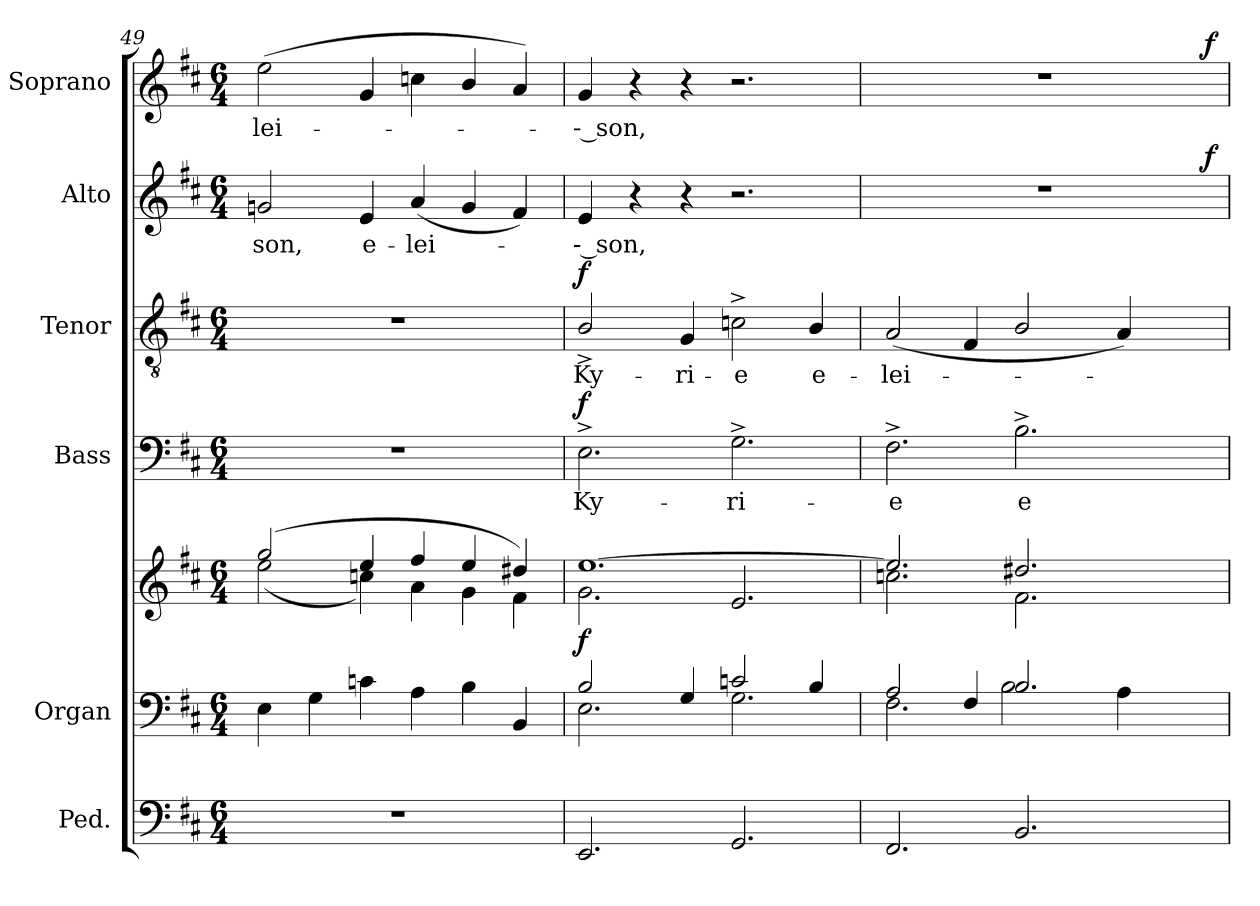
**kern	**kern	**kern	**dynam	**kern	**text	**dynam	**kern	**text	**dynam	**kern	**text	**dynam	**kern	**text	**dynam
*part6	*part5	*part5	*part5	*part4	*part4	*part4	*part3	*part3	*part3	*part2	*part2	*part2	*part1	*part1	*part1
*staff7	*staff6	*staff5	*staff5/6	*staff4	*staff4	*staff4	*staff3	*staff3	*staff3	*staff2	*staff2	*staff2	*staff1	*staff1	*staff1
*I"Ped.	*I"Organ	*	*	*I"Bass	*	*	*I"Tenor	*	*	*I"Alto	*	*	*I"Soprano	*	*
*	*I'Org.	*	*	*I'B.	*	*	*I'T.	*	*	*I'A.	*	*	*I'S.	*	*
*clefF4	*clefF4	*clefG2	*	*clefF4	*	*	*clefGv2	*	*	*clefG2	*	*	*clefG2	*	*
*	*	*	*	*	*	*	*ITrd7c12	*	*	*	*	*	*	*	*
*k[f#c#]	*k[f#c#]	*k[f#c#]	*	*k[f#c#]	*	*	*k[f#c#]	*	*	*k[f#c#]	*	*	*k[f#c#]	*	*
*D:	*D:	*D:	*	*D:	*	*	*D:	*	*	*D:	*	*	*D:	*	*
*M6/4	*M6/4	*M6/4	*	*M6/4	*	*	*M6/4	*	*	*M6/4	*	*	*M6/4	*	*
=49	=49	=49	=49	=49	=49	=49	=49	=49	=49	=49	=49	=49	=49	=49	=49
!LO:N:vis=1	!	!	!	!LO:N:vis=1	!	!	!LO:N:vis=1	!	!	!	!	!	!	!	!
*	*	*^	*	*	*	*	*	*	*	*	*	*	*	*	*
!	!	!	!	!	!	!	!	!	!	!	!	!LO:LY:b:color=#000000	!	!	!	!
!	!	!	!	!	!	!	!	!	!	!	!	!	!	!	!LO:LY:b:color=#000000	!
1.r	4Ei\	(2ggi/	(2eei\	.	1.r	.	.	1.r	.	.	2gni/	-son,	.	(2eei\	-lei-	.
.	4Gi\	.	.	.	.	.	.	.	.	.	.	.	.	.	.	.
!	!	!	!	!	!	!	!	!	!	!	!	!LO:LY:b:color=#000000	!	!	!	!
.	4cni\	4eei/	4ccni\)	.	.	.	.	.	.	.	4ei/	e-	.	4gi/	.	.
!	!	!	!	!	!	!	!	!	!	!	!	!LO:LY:b:color=#000000	!	!	!	!
.	4Ai\	4ff#i/	4ai\	.	.	.	.	.	.	.	(4ai/	-lei-	.	4ccni\	.	.
.	4Bi\	4eei/	4gi\	.	.	.	.	.	.	.	4gi/	.	.	4bi/	.	.
.	4BBi/	4dd#Xi/)	4f#i\	.	.	.	.	.	.	.	4f#i/)	.	.	4ai/)	.	.
=50	=50	=50	=50	=50	=50	=50	=50	=50	=50	=50	=50	=50	=50	=50	=50	=50
*	*^	*	*	*	*	*	*	*	*	*	*	*	*	*	*	*
!	!	!	!	!	!	!	!LO:LY:b:color=#000000	!	!	!	!	!	!	!	!	!	!
!	!	!	!	!	!	!	!	!	!	!LO:LY:b:color=#000000	!	!	!	!	!	!	!
!	!	!	!	!	!	!	!	!	!	!	!	!	!LO:LY:b:color=#000000	!	!	!	!
!	!	!	!	!	!	!	!	!	!	!	!	!	!	!	!	!LO:LY:b:color=#000000	!
2.EEi/	2Bi/	2.Ei\	[1.eei	2.gi\	f	2.E^i\	Ky-	f	2BB^i/	Ky-	f	4ei/	-- son,	.	4gi/	-- son,	.
.	.	.	.	.	.	.	.	.	.	.	.	4r	.	.	4r	.	.
!	!	!	!	!	!	!	!	!	!	!LO:LY:b:color=#000000	!	!	!	!	!	!	!
.	4Gi/	.	.	.	.	.	.	.	4GGi/	-ri-	.	4r	.	.	4r	.	.
!	!	!	!	!	!	!	!LO:LY:b:color=#000000	!	!	!	!	!	!	!	!	!	!
!	!	!	!	!	!	!	!	!	!	!LO:LY:b:color=#000000	!	!	!	!	!	!	!
2.GGi/	2cni/	2.Gi\	.	2.ei/	.	2.G^i\	-ri-	.	2Cn^i\	-e	.	2.r	.	.	2.r	.	.
!	!	!	!	!	!	!	!	!	!	!LO:LY:b:color=#000000	!	!	!	!	!	!	!
.	4Bi/	.	.	.	.	.	.	.	4BBi/	e-	.	.	.	.	.	.	.
=51	=51	=51	=51	=51	=51	=51	=51	=51	=51	=51	=51	=51	=51	=51	=51	=51	=51
!	!	!	!	!	!	!	!LO:LY:b:color=#000000	!	!	!	!	!	!	!	!	!	!
!	!	!	!	!	!	!	!	!	!	!LO:LY:b:color=#000000	!	!LO:N:vis=1	!	!	!LO:N:vis=1	!	!
*	*	*	*	*	*	*	*	*	*	*	*	*^	*	*	*^	*	*
2.FF#i/	2Ai/	2.F#i\	2.eei/]	2.ccni\	.	2.F#^i\	-e	.	(2AAi/	-lei-	.	1.r	1ryy	.	.	1.r	1ryy	.	.
.	4F#i/	.	.	.	.	.	.	.	4FF#i/	.	.	.	.	.	.	.	.	.	.
!	!	!	!	!	!	!	!LO:LY:b:color=#000000	!	!	!	!	!	!	!	!	!	!	!	!
2.BBi/	2.Bi/	2Bi\	2.dd#Xi/	2.f#i\	.	2.B^i\	e-	.	2BBi/	.	.	.	.	.	.	.	.	.	.
.	.	.	.	.	.	.	.	.	.	.	.	.	4ryy	.	.	.	4ryy	.	.
.	.	4Ai\	.	.	.	.	.	.	4AAi/)	.	.	.	8ryy	.	.	.	8ryy	.	.
.	.	.	.	.	.	.	.	.	.	.	.	.	16ryy	.	.	.	16ryy	.	.
.	.	.	.	.	.	.	.	.	.	.	.	.	32ryy	.	.	.	32ryy	.	.
.	.	.	.	.	.	.	.	.	.	.	.	.	64ryy	.	.	.	64ryy	.	.
.	.	.	.	.	.	.	.	.	.	.	.	.	128...ryy	.	.	.	128...ryy	.	.
.	.	.	.	.	.	.	.	.	.	.	.	.	1024ryy	.	f	.	1024ryy	.	f
*	*v	*v	*	*	*	*	*	*	*	*	*	*v	*v	*	*	*v	*v	*	*
*	*	*v	*v	*	*	*	*	*	*	*	*	*	*	*	*	*
=	=	=	=	=	=	=	=	=	=	=	=	=	=	=	=
*-	*-	*-	*-	*-	*-	*-	*-	*-	*-	*-	*-	*-	*-	*-	*-
